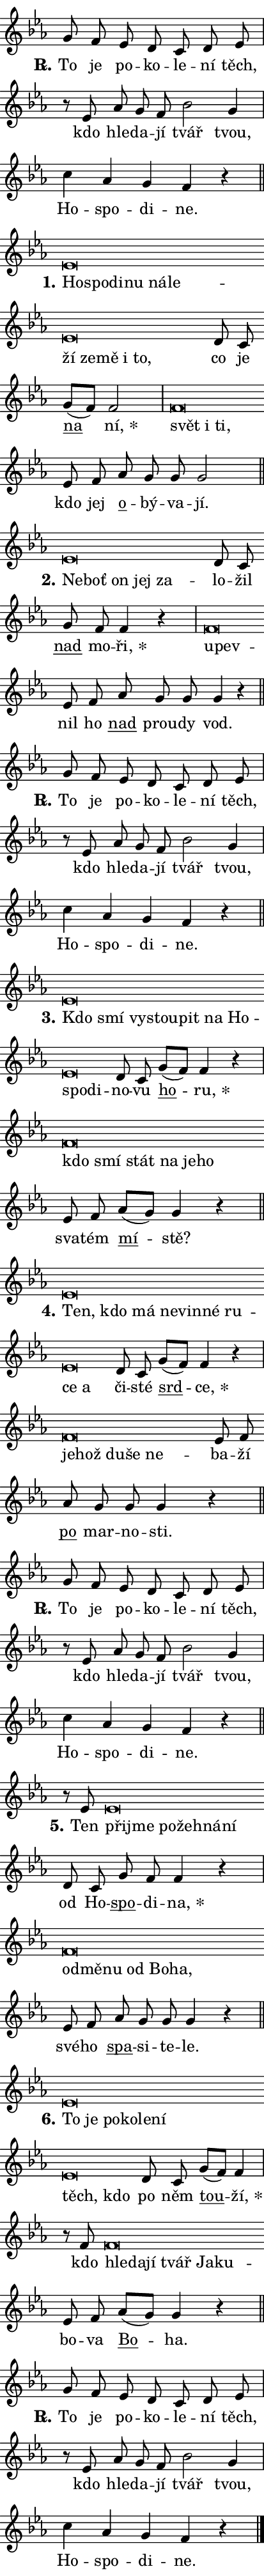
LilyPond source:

\version "2.22.1"
\header { tagline = "" }
\paper {
  indent = 0\cm
  top-margin = 0\cm
  right-margin = 0\cm
  bottom-margin = 0\cm
  left-margin = 0\cm
  paper-width = 7\cm
  page-breaking = #ly:one-page-breaking
  system-system-spacing.basic-distance = #11
  score-system-spacing.basic-distance = #11.3
  ragged-last = ##f
}


%% Author: Thomas Morley
%% https://lists.gnu.org/archive/html/lilypond-user/2020-05/msg00002.html
#(define (line-position grob)
"Returns position of @var[grob} in current system:
   @code{'start}, if at first time-step
   @code{'end}, if at last time-step
   @code{'middle} otherwise
"
  (let* ((col (ly:item-get-column grob))
         (ln (ly:grob-object col 'left-neighbor))
         (rn (ly:grob-object col 'right-neighbor))
         (col-to-check-left (if (ly:grob? ln) ln col))
         (col-to-check-right (if (ly:grob? rn) rn col))
         (break-dir-left
           (and
             (ly:grob-property col-to-check-left 'non-musical #f)
             (ly:item-break-dir col-to-check-left)))
         (break-dir-right
           (and
             (ly:grob-property col-to-check-right 'non-musical #f)
             (ly:item-break-dir col-to-check-right))))
        (cond ((eqv? 1 break-dir-left) 'start)
              ((eqv? -1 break-dir-right) 'end)
              (else 'middle))))

#(define (tranparent-at-line-position vctor)
  (lambda (grob)
  "Relying on @code{line-position} select the relevant enry from @var{vctor}.
Used to determine transparency,"
    (case (line-position grob)
      ((end) (not (vector-ref vctor 0)))
      ((middle) (not (vector-ref vctor 1)))
      ((start) (not (vector-ref vctor 2))))))

noteHeadBreakVisibility =
#(define-music-function (break-visibility)(vector?)
"Makes @code{NoteHead}s transparent relying on @var{break-visibility}"
#{
  \override NoteHead.transparent =
    #(tranparent-at-line-position break-visibility)
#})

#(define delete-ledgers-for-transparent-note-heads
  (lambda (grob)
    "Reads whether a @code{NoteHead} is transparent.
If so this @code{NoteHead} is removed from @code{'note-heads} from
@var{grob}, which is supposed to be @code{LedgerLineSpanner}.
As a result ledgers are not printed for this @code{NoteHead}"
    (let* ((nhds-array (ly:grob-object grob 'note-heads))
           (nhds-list
             (if (ly:grob-array? nhds-array)
                 (ly:grob-array->list nhds-array)
                 '()))
           ;; Relies on the transparent-property being done before
           ;; Staff.LedgerLineSpanner.after-line-breaking is executed.
           ;; This is fragile ...
           (to-keep
             (remove
               (lambda (nhd)
                 (ly:grob-property nhd 'transparent #f))
               nhds-list)))
      ;; TODO find a better method to iterate over grob-arrays, similiar
      ;; to filter/remove etc for lists
      ;; For now rebuilt from scratch
      (set! (ly:grob-object grob 'note-heads)  '())
      (for-each
        (lambda (nhd)
          (ly:pointer-group-interface::add-grob grob 'note-heads nhd))
        to-keep))))

hideNotes = {
  \noteHeadBreakVisibility #begin-of-line-visible
}
unHideNotes = {
  \noteHeadBreakVisibility #all-visible
}

% work-around for resetting accidentals
% https://lilypond.org/doc/v2.23/Documentation/notation/displaying-rhythms#unmetered-music
cadenzaMeasure = {
  \cadenzaOff
  \partial 1024 s1024
  \cadenzaOn
}

#(define-markup-command (accent layout props text) (markup?)
  "Underline accented syllable"
  (interpret-markup layout props
    #{\markup \override #'(offset . 4.3) \underline { #text }#}))

responsum = \markup \concat {
  "R" \hspace #-1.05 \path #0.1 #'((moveto 0 0.07) (lineto 0.9 0.8)) \hspace #0.05 "."
}

\layout {
    \context {
        \Staff
        \remove "Time_signature_engraver"
        \override LedgerLineSpanner.after-line-breaking = #delete-ledgers-for-transparent-note-heads
    }
    \context {
        \Voice {
            \override NoteHead.output-attributes = #'((class . "notehead"))
            \override Hairpin.height = #0.55
        }
    }
    \context {
        \Lyrics {
            \override StanzaNumber.output-attributes = #'((class . "stanzanumber"))
            \override LyricSpace.minimum-distance = #0.9
            \override LyricText.font-name = #"TeX Gyre Schola"
            \override LyricText.font-size = 1
            \override StanzaNumber.font-name = #"TeX Gyre Schola Bold"
            \override StanzaNumber.font-size = 1
        }
    }
}

% magnetic-lyrics.ily
%
%   written by
%     Jean Abou Samra <jean@abou-samra.fr>
%     Werner Lemberg <wl@gnu.org>
%
%   adapted by
%     Jiri Hon <jiri.hon@gmail.com>
%
% Version 2022-Apr-15

% https://www.mail-archive.com/lilypond-user@gnu.org/msg149350.html

#(define (Left_hyphen_pointer_engraver context)
   "Collect syllable-hyphen-syllable occurrences in lyrics and store
them in properties.  This engraver only looks to the left.  For
example, if the lyrics input is @code{foo -- bar}, it does the
following.

@itemize @bullet
@item
Set the @code{text} property of the @code{LyricHyphen} grob between
@q{foo} and @q{bar} to @code{foo}.

@item
Set the @code{left-hyphen} property of the @code{LyricText} grob with
text @q{foo} to the @code{LyricHyphen} grob between @q{foo} and
@q{bar}.
@end itemize

Use this auxiliary engraver in combination with the
@code{lyric-@/text::@/apply-@/magnetic-@/offset!} hook."
   (let ((hyphen #f)
         (text #f))
     (make-engraver
      (acknowledgers
       ((lyric-syllable-interface engraver grob source-engraver)
        (set! text grob)))
      (end-acknowledgers
       ((lyric-hyphen-interface engraver grob source-engraver)
        ;(when (not (grob::has-interface grob 'lyric-space-interface))
          (set! hyphen grob)));)
      ((stop-translation-timestep engraver)
       (when (and text hyphen)
         (ly:grob-set-object! text 'left-hyphen hyphen))
       (set! text #f)
       (set! hyphen #f)))))

#(define (lyric-text::apply-magnetic-offset! grob)
   "If the space between two syllables is less than the value in
property @code{LyricText@/.details@/.squash-threshold}, move the right
syllable to the left so that it gets concatenated with the left
syllable.

Use this function as a hook for
@code{LyricText@/.after-@/line-@/breaking} if the
@code{Left_@/hyphen_@/pointer_@/engraver} is active."
   (let ((hyphen (ly:grob-object grob 'left-hyphen #f)))
     (when hyphen
       (let ((left-text (ly:spanner-bound hyphen LEFT)))
         (when (grob::has-interface left-text 'lyric-syllable-interface)
           (let* ((common (ly:grob-common-refpoint grob left-text X))
                  (this-x-ext (ly:grob-extent grob common X))
                  (left-x-ext
                   (begin
                     ;; Trigger magnetism for left-text.
                     (ly:grob-property left-text 'after-line-breaking)
                     (ly:grob-extent left-text common X)))
                  ;; `delta` is the gap width between two syllables.
                  (delta (- (interval-start this-x-ext)
                            (interval-end left-x-ext)))
                  (details (ly:grob-property grob 'details))
                  (threshold (assoc-get 'squash-threshold details 0.2)))
             (when (< delta threshold)
               (let* (;; We have to manipulate the input text so that
                      ;; ligatures crossing syllable boundaries are not
                      ;; disabled.  For languages based on the Latin
                      ;; script this is essentially a beautification.
                      ;; However, for non-Western scripts it can be a
                      ;; necessity.
                      (lt (ly:grob-property left-text 'text))
                      (rt (ly:grob-property grob 'text))
                      (is-space (grob::has-interface hyphen 'lyric-space-interface))
                      (space (if is-space " " ""))
                      (space-markup (grob-interpret-markup grob " "))
                      (space-size (interval-length (ly:stencil-extent space-markup X)))
                      (extra-delta (if is-space space-size 0))
                      ;; Append new syllable.
                      (ltrt-space (if (and (string? lt) (string? rt))
                                (string-append lt space rt)
                                (make-concat-markup (list lt space rt))))
                      ;; Right-align `ltrt` to the right side.
                      (ltrt-space-markup (grob-interpret-markup
                               grob
                               (make-translate-markup
                                (cons (interval-length this-x-ext) 0)
                                (make-right-align-markup ltrt-space)))))
                 (begin
                   ;; Don't print `left-text`.
                   (ly:grob-set-property! left-text 'stencil #f)
                   ;; Set text and stencil (which holds all collected
                   ;; syllables so far) and shift it to the left.
                   (ly:grob-set-property! grob 'text ltrt-space)
                   (ly:grob-set-property! grob 'stencil ltrt-space-markup)
                   (ly:grob-translate-axis! grob (- (- delta extra-delta)) X))))))))))


#(define (lyric-hyphen::displace-bounds-first grob)
   ;; Make very sure this callback isn't triggered too early.
   (let ((left (ly:spanner-bound grob LEFT))
         (right (ly:spanner-bound grob RIGHT)))
     (ly:grob-property left 'after-line-breaking)
     (ly:grob-property right 'after-line-breaking)
     (ly:lyric-hyphen::print grob)))

squashThreshold = #0.4

\layout {
  \context {
    \Lyrics
    \consists #Left_hyphen_pointer_engraver
    \override LyricText.after-line-breaking =
      #lyric-text::apply-magnetic-offset!
    \override LyricHyphen.stencil = #lyric-hyphen::displace-bounds-first
    \override LyricText.details.squash-threshold = \squashThreshold
    \override LyricHyphen.minimum-distance = 0
    \override LyricHyphen.minimum-length = \squashThreshold
  }
}

squash = \override LyricText.details.squash-threshold = 9999
unSquash = \override LyricText.details.squash-threshold = \squashThreshold

left = \override LyricText.self-alignment-X = #LEFT
unLeft = \revert LyricText.self-alignment-X

starOffset = #(lambda (grob) 
                (let ((x_offset (ly:self-alignment-interface::aligned-on-x-parent grob)))
                  (if (= x_offset 0) 0 (+ x_offset 1.2))))

star = #(define-music-function (syllable)(string?)
"Append star separator at the end of a syllable"
#{
  \once \override LyricText.X-offset = #starOffset
  \lyricmode { \markup {
    #syllable
    \override #'((font-name . "TeX Gyre Schola Bold")) \hspace #0.2 \lower #0.65 \larger "*"
  } }
#})

starAccent = #(define-music-function (syllable)(string?)
"Append star separator at the end of a syllable and make accent"
#{
  \once \override LyricText.X-offset = #starOffset
  \lyricmode { \markup {
    \accent #syllable
    \override #'((font-name . "TeX Gyre Schola Bold")) \hspace #0.2 \lower #0.65 \larger "*"
  } }
#})

breath = #(define-music-function (syllable)(string?)
"Append breathing indicator at the end of a syllable"
#{
  \lyricmode { \markup { #syllable "+" } }
#})

optionalBreath = #(define-music-function (syllable)(string?)
"Append optional breathing indicator at the end of a syllable"
#{
  \lyricmode { \markup { #syllable "(+)" } }
#})


\score {
    <<
        \new Voice = "melody" { \cadenzaOn \key es \major \relative { g'8 f es d c d es \cadenzaMeasure \bar "|" r8 es as g f bes2 g4 \cadenzaMeasure \bar "|" c as g f r \cadenzaMeasure \bar "||" \break } }
        \new Lyrics \lyricsto "melody" { \lyricmode { \set stanza = \responsum
To je po -- ko -- le -- ní těch, kdo hle -- da -- jí tvář tvou, Ho -- spo -- di -- ne. } }
    >>
    \layout {}
}

\score {
    <<
        \new Voice = "melody" { \cadenzaOn \key es \major \relative { es'\breve*1/16 \hideNotes \breve*1/16 \bar "" \breve*1/16 \bar "" \breve*1/16 \bar "" \breve*1/16 \bar "" \breve*1/16 \bar "" \breve*1/16 \bar "" \breve*1/16 \bar "" \breve*1/16 \bar "" \breve*1/16 \breve*1/16 \bar "" \unHideNotes d8 c \bar "" g'[( f)] f2 \cadenzaMeasure \bar "|" f\breve*1/16 \hideNotes \breve*1/16 \breve*1/16 \bar "" \unHideNotes es8 f \bar "" as g g g2 \cadenzaMeasure \bar "||" \break } }
        \new Lyrics \lyricsto "melody" { \lyricmode { \set stanza = "1."
\left Ho -- \squash spo -- di -- nu ná -- le -- ží ze -- mě i to, \unLeft \unSquash co je \markup \accent na \star ní, \left svět \squash i ti, \unLeft \unSquash kdo jej \markup \accent o -- bý -- va -- jí. } }
    >>
    \layout {}
}

\score {
    <<
        \new Voice = "melody" { \cadenzaOn \key es \major \relative { es'\breve*1/16 \hideNotes \breve*1/16 \bar "" \breve*1/16 \bar "" \breve*1/16 \breve*1/16 \bar "" \unHideNotes d8 c \bar "" g' f f4 r \cadenzaMeasure \bar "|" f\breve*1/16 \hideNotes \breve*1/16 \bar "" \unHideNotes es8 f \bar "" as g g g4 r \cadenzaMeasure \bar "||" \break } }
        \new Lyrics \lyricsto "melody" { \lyricmode { \set stanza = "2."
\left Ne -- \squash boť on jej za -- \unLeft \unSquash lo -- žil \markup \accent nad mo -- \star ři, \left u -- \squash pev -- \unLeft \unSquash nil ho \markup \accent nad prou -- dy vod. } }
    >>
    \layout {}
}

\score {
    <<
        \new Voice = "melody" { \cadenzaOn \key es \major \relative { g'8 f es d c d es \cadenzaMeasure \bar "|" r8 es as g f bes2 g4 \cadenzaMeasure \bar "|" c as g f r \cadenzaMeasure \bar "||" \break } }
        \new Lyrics \lyricsto "melody" { \lyricmode { \set stanza = \responsum
To je po -- ko -- le -- ní těch, kdo hle -- da -- jí tvář tvou, Ho -- spo -- di -- ne. } }
    >>
    \layout {}
}

\score {
    <<
        \new Voice = "melody" { \cadenzaOn \key es \major \relative { es'\breve*1/16 \hideNotes \breve*1/16 \bar "" \breve*1/16 \bar "" \breve*1/16 \bar "" \breve*1/16 \bar "" \breve*1/16 \bar "" \breve*1/16 \bar "" \breve*1/16 \breve*1/16 \bar "" \unHideNotes d8 c \bar "" g'[( f)] f4 r \cadenzaMeasure \bar "|" f\breve*1/16 \hideNotes \breve*1/16 \bar "" \breve*1/16 \bar "" \breve*1/16 \bar "" \breve*1/16 \breve*1/16 \bar "" \unHideNotes es8 f \bar "" as[( g)] g4 r \cadenzaMeasure \bar "||" \break } }
        \new Lyrics \lyricsto "melody" { \lyricmode { \set stanza = "3."
\left Kdo \squash smí vy -- stou -- pit na Ho -- spo -- di -- \unLeft \unSquash no -- vu \markup \accent ho -- \star ru, \left kdo \squash smí stát na je -- ho \unLeft \unSquash sva -- tém \markup \accent mí -- stě? } }
    >>
    \layout {}
}

\score {
    <<
        \new Voice = "melody" { \cadenzaOn \key es \major \relative { es'\breve*1/16 \hideNotes \breve*1/16 \bar "" \breve*1/16 \bar "" \breve*1/16 \bar "" \breve*1/16 \bar "" \breve*1/16 \bar "" \breve*1/16 \bar "" \breve*1/16 \breve*1/16 \bar "" \unHideNotes d8 c \bar "" g'[( f)] f4 r \cadenzaMeasure \bar "|" f\breve*1/16 \hideNotes \breve*1/16 \bar "" \breve*1/16 \bar "" \breve*1/16 \breve*1/16 \bar "" \unHideNotes es8 f \bar "" as g g g4 r \cadenzaMeasure \bar "||" \break } }
        \new Lyrics \lyricsto "melody" { \lyricmode { \set stanza = "4."
\left Ten, \squash kdo má ne -- vin -- né ru -- ce a \unLeft \unSquash či -- sté \markup \accent srd -- \star ce, \left je -- \squash hož du -- še ne -- \unLeft \unSquash ba -- ží \markup \accent po mar -- no -- sti. } }
    >>
    \layout {}
}

\score {
    <<
        \new Voice = "melody" { \cadenzaOn \key es \major \relative { g'8 f es d c d es \cadenzaMeasure \bar "|" r8 es as g f bes2 g4 \cadenzaMeasure \bar "|" c as g f r \cadenzaMeasure \bar "||" \break } }
        \new Lyrics \lyricsto "melody" { \lyricmode { \set stanza = \responsum
To je po -- ko -- le -- ní těch, kdo hle -- da -- jí tvář tvou, Ho -- spo -- di -- ne. } }
    >>
    \layout {}
}

\score {
    <<
        \new Voice = "melody" { \cadenzaOn \key es \major \relative { r8 es'8 es\breve*1/16 \hideNotes \breve*1/16 \bar "" \breve*1/16 \bar "" \breve*1/16 \bar "" \breve*1/16 \breve*1/16 \bar "" \unHideNotes d8 c \bar "" g' f f4 r \cadenzaMeasure \bar "|" f\breve*1/16 \hideNotes \breve*1/16 \bar "" \breve*1/16 \bar "" \breve*1/16 \bar "" \breve*1/16 \breve*1/16 \bar "" \unHideNotes es8 f \bar "" as g g g4 r \cadenzaMeasure \bar "||" \break } }
        \new Lyrics \lyricsto "melody" { \lyricmode { \set stanza = "5."
Ten \left při -- \squash jme po -- žeh -- ná -- ní \unLeft \unSquash od Ho -- \markup \accent spo -- di -- \star na, \left od -- \squash mě -- nu od Bo -- ha, \unLeft \unSquash své -- ho \markup \accent spa -- si -- te -- le. } }
    >>
    \layout {}
}

\score {
    <<
        \new Voice = "melody" { \cadenzaOn \key es \major \relative { es'\breve*1/16 \hideNotes \breve*1/16 \bar "" \breve*1/16 \bar "" \breve*1/16 \bar "" \breve*1/16 \bar "" \breve*1/16 \bar "" \breve*1/16 \breve*1/16 \bar "" \unHideNotes d8 c \bar "" g'[( f)] f4 \cadenzaMeasure \bar "|" r8 f8 f\breve*1/16 \hideNotes \breve*1/16 \bar "" \breve*1/16 \bar "" \breve*1/16 \bar "" \breve*1/16 \breve*1/16 \bar "" \unHideNotes es8 f \bar "" as[( g)] g4 r \cadenzaMeasure \bar "||" \break } }
        \new Lyrics \lyricsto "melody" { \lyricmode { \set stanza = "6."
\left To \squash je po -- ko -- le -- ní těch, kdo \unLeft \unSquash po něm \markup \accent tou -- \star ží, kdo \left hle -- \squash da -- jí tvář Ja -- ku -- \unLeft \unSquash bo -- va \markup \accent Bo -- ha. } }
    >>
    \layout {}
}

\score {
    <<
        \new Voice = "melody" { \cadenzaOn \key es \major \relative { g'8 f es d c d es \cadenzaMeasure \bar "|" r8 es as g f bes2 g4 \cadenzaMeasure \bar "|" c as g f r \cadenzaMeasure \bar "||" \break } \bar "|." }
        \new Lyrics \lyricsto "melody" { \lyricmode { \set stanza = \responsum
To je po -- ko -- le -- ní těch, kdo hle -- da -- jí tvář tvou, Ho -- spo -- di -- ne. } }
    >>
    \layout {}
}
